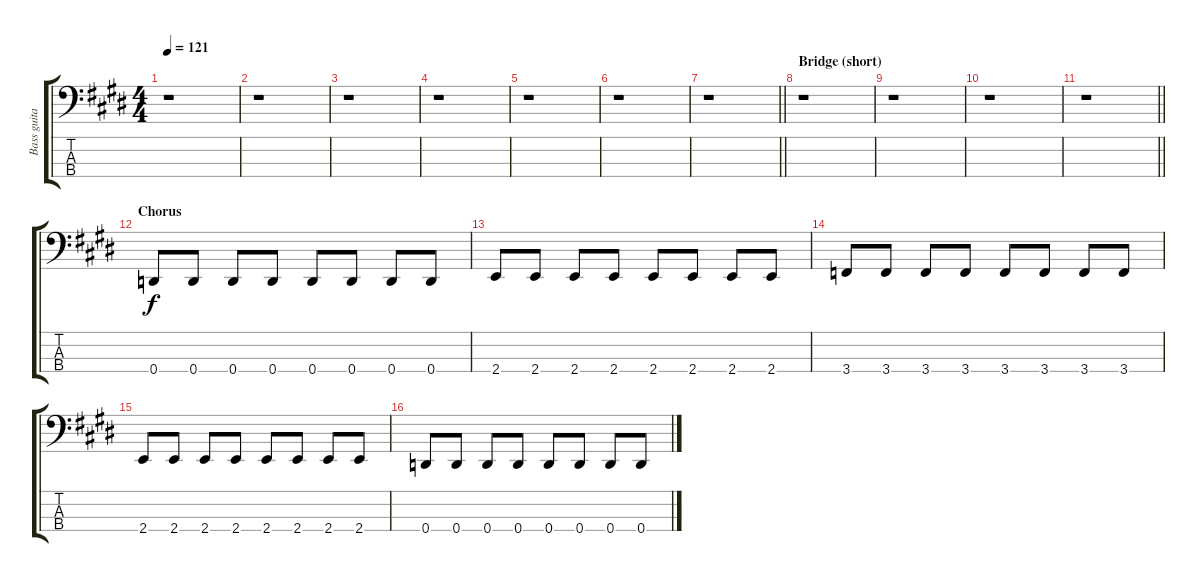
\track ("Bass guitar" "Bass guita") {instrument electricbassfinger}
\staff {score tabs}
\tuning (G2 D2 A1 D1) {hide}
\ts (4 4)
\tempo 121
\clef f4
\ks c#minor
r.1{dy f} |
r.1 |
r.1 |
r.1 |
r.1 |
r.1 |
\barLineRight lightlight
r.1 |
\section ("" "Bridge (short)")
r.1 |
r.1 |
r.1 |
\barLineRight lightlight
r.1 |
\section ("" "Chorus")
0.4.8 0.4.8 0.4.8 0.4.8 0.4.8 0.4.8 0.4.8 0.4.8 |
2.4.8 2.4.8 2.4.8 2.4.8 2.4.8 2.4.8 2.4.8 2.4.8 |
3.4.8 3.4.8 3.4.8 3.4.8 3.4.8 3.4.8 3.4.8 3.4.8 |
2.4.8 2.4.8 2.4.8 2.4.8 2.4.8 2.4.8 2.4.8 2.4.8 |
0.4.8 0.4.8 0.4.8 0.4.8 0.4.8 0.4.8 0.4.8 0.4.8
